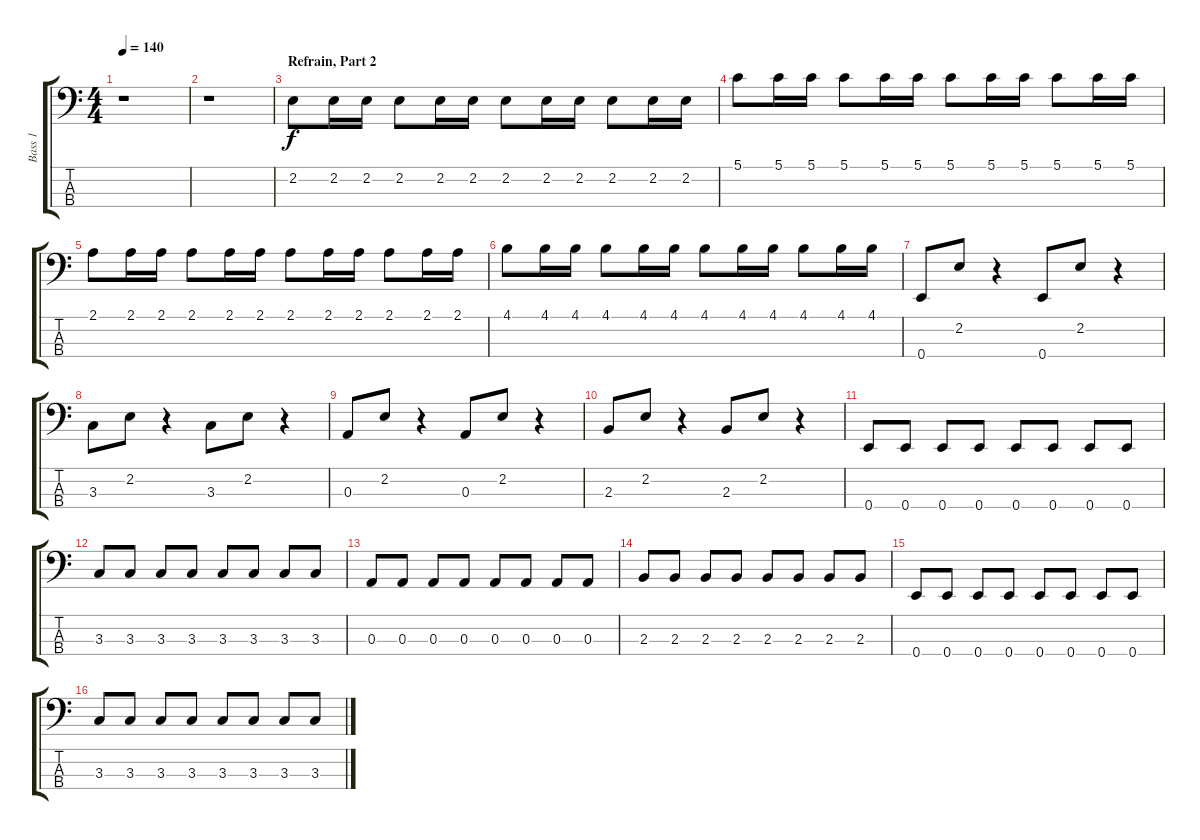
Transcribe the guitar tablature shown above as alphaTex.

\track ("Bass 1" "Bass 1") {instrument electricbasspick}
\staff {score tabs}
\tuning (G2 D2 A1 E1) {hide}
\ts (4 4)
\tempo 140
\clef f4
\ks c
r.1{dy f} |
r.1 |
\section ("" "Refrain, Part 2")
2.2.8 2.2.16 2.2.16 2.2.8 2.2.16 2.2.16 2.2.8 2.2.16 2.2.16 2.2.8 2.2.16 2.2.16 |
5.1.8 5.1.16 5.1.16 5.1.8 5.1.16 5.1.16 5.1.8 5.1.16 5.1.16 5.1.8 5.1.16 5.1.16 |
2.1.8 2.1.16 2.1.16 2.1.8 2.1.16 2.1.16 2.1.8 2.1.16 2.1.16 2.1.8 2.1.16 2.1.16 |
4.1.8 4.1.16 4.1.16 4.1.8 4.1.16 4.1.16 4.1.8 4.1.16 4.1.16 4.1.8 4.1.16 4.1.16 |
0.4.8 2.2.8 r.4 0.4.8 2.2.8 r.4 |
3.3.8 2.2.8 r.4 3.3.8 2.2.8 r.4 |
0.3.8 2.2.8 r.4 0.3.8 2.2.8 r.4 |
2.3.8 2.2.8 r.4 2.3.8 2.2.8 r.4 |
0.4.8 0.4.8 0.4.8 0.4.8 0.4.8 0.4.8 0.4.8 0.4.8 |
3.3.8 3.3.8 3.3.8 3.3.8 3.3.8 3.3.8 3.3.8 3.3.8 |
0.3.8 0.3.8 0.3.8 0.3.8 0.3.8 0.3.8 0.3.8 0.3.8 |
2.3.8 2.3.8 2.3.8 2.3.8 2.3.8 2.3.8 2.3.8 2.3.8 |
0.4.8 0.4.8 0.4.8 0.4.8 0.4.8 0.4.8 0.4.8 0.4.8 |
3.3.8 3.3.8 3.3.8 3.3.8 3.3.8 3.3.8 3.3.8 3.3.8
